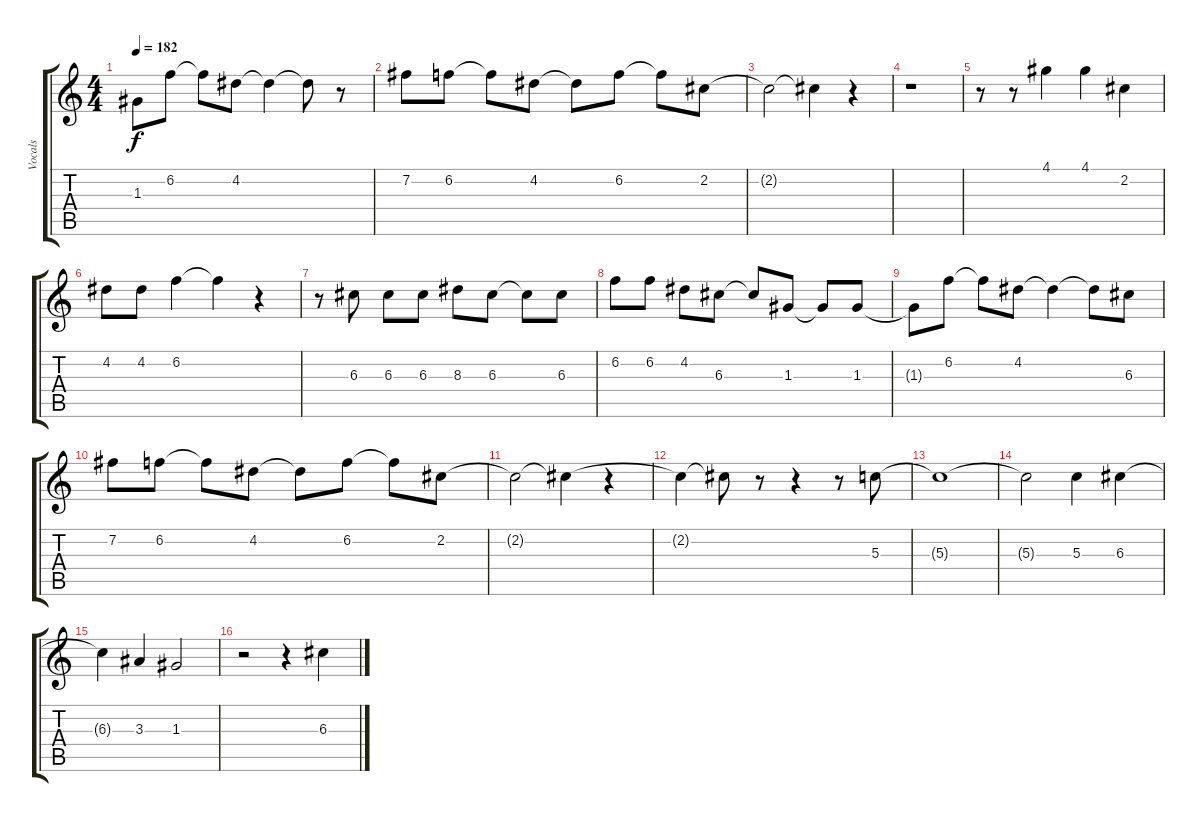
\track ("Vocals" "Vocals") {instrument acousticguitarsteel}
\staff {score tabs}
\tuning (E4 B3 G3 D3 A2 E2) {hide}
\ts (4 4)
\tempo 182
\clef g2
\ks c
1.3{t}.8{dy f} 6.2.8 6.2{t}.8 4.2.8 4.2{t}.4 4.2{t}.8 r.8 |
7.2.8 6.2.8 6.2{t}.8 4.2.8 4.2{t}.8 6.2.8 6.2{t}.8 2.2.8 |
2.2{t}.2 2.2{t}.4 r.4 |
r.1 |
r.8 r.8 4.1.4 4.1.4 2.2.4 |
4.2.8 4.2.8 6.2.4 6.2{t}.4 r.4 |
r.8 6.3.8 6.3.8 6.3.8 8.3.8 6.3.8 6.3{t}.8 6.3.8 |
6.2.8 6.2.8 4.2.8 6.3.8 6.3{t}.8 1.3.8 1.3{t}.8 1.3.8 |
1.3{t}.8 6.2.8 6.2{t}.8 4.2.8 4.2{t}.4 4.2{t}.8 6.3.8 |
7.2.8 6.2.8 6.2{t}.8 4.2.8 4.2{t}.8 6.2.8 6.2{t}.8 2.2.8 |
2.2{t}.2 2.2{t}.4 r.4 |
2.2{t}.4 2.2{t}.8 r.8 r.4 r.8 5.3.8 |
5.3{t}.1 |
5.3{t}.2 5.3.4 6.3.4 |
6.3{t}.4 3.3.4 1.3.2 |
r.2 r.4 6.3.4
